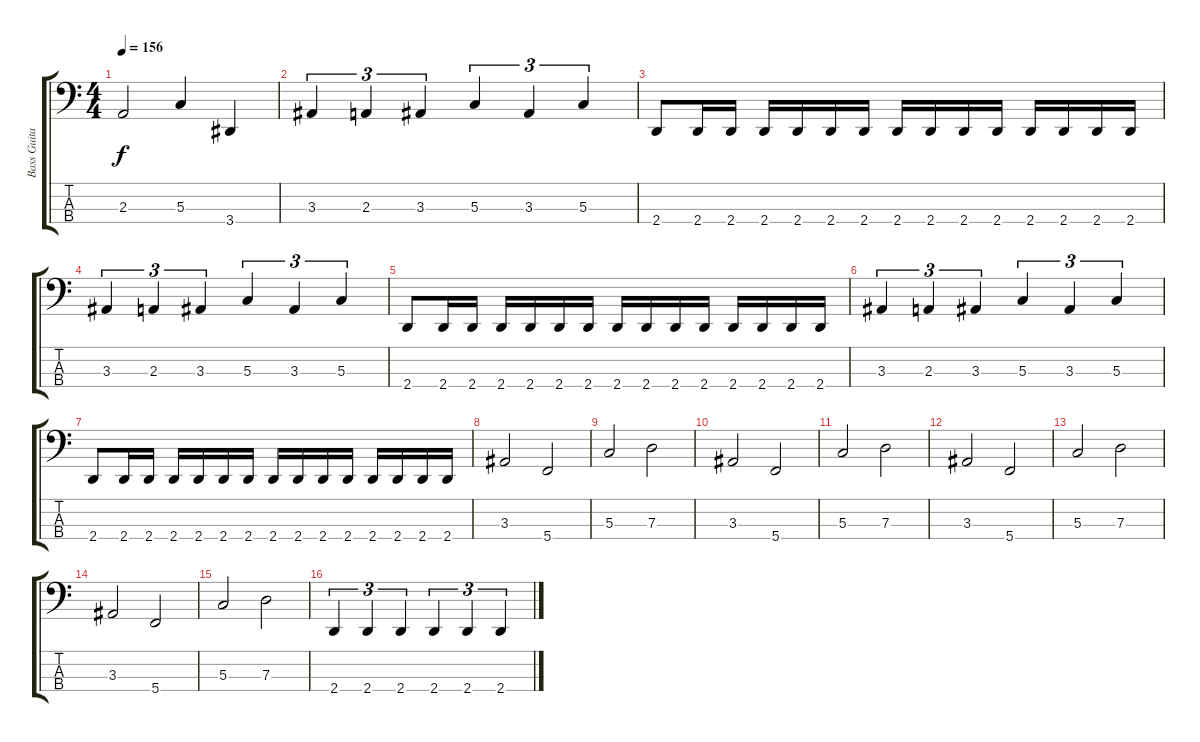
\track ("Bass Guitar" "Bass Guita") {instrument electricbassfinger}
\staff {score tabs}
\tuning (F2 C2 G1 C1) {hide}
\ts (4 4)
\tempo 156
\clef f4
\ks c
2.3.2{dy f} 5.3.4 3.4.4 |
3.3.4{tu (3 2)} 2.3.4{tu (3 2)} 3.3.4{tu (3 2)} 5.3.4{tu (3 2)} 3.3.4{tu (3 2)} 5.3.4{tu (3 2)} |
2.4.8 2.4.16 2.4.16 2.4.16 2.4.16 2.4.16 2.4.16 2.4.16 2.4.16 2.4.16 2.4.16 2.4.16 2.4.16 2.4.16 2.4.16 |
3.3.4{tu (3 2)} 2.3.4{tu (3 2)} 3.3.4{tu (3 2)} 5.3.4{tu (3 2)} 3.3.4{tu (3 2)} 5.3.4{tu (3 2)} |
2.4.8 2.4.16 2.4.16 2.4.16 2.4.16 2.4.16 2.4.16 2.4.16 2.4.16 2.4.16 2.4.16 2.4.16 2.4.16 2.4.16 2.4.16 |
3.3.4{tu (3 2)} 2.3.4{tu (3 2)} 3.3.4{tu (3 2)} 5.3.4{tu (3 2)} 3.3.4{tu (3 2)} 5.3.4{tu (3 2)} |
2.4.8 2.4.16 2.4.16 2.4.16 2.4.16 2.4.16 2.4.16 2.4.16 2.4.16 2.4.16 2.4.16 2.4.16 2.4.16 2.4.16 2.4.16 |
3.3.2 5.4.2 |
5.3.2 7.3.2 |
3.3.2 5.4.2 |
5.3.2 7.3.2 |
3.3.2 5.4.2 |
5.3.2 7.3.2 |
3.3.2 5.4.2 |
5.3.2 7.3.2 |
2.4.4{tu (3 2)} 2.4.4{tu (3 2)} 2.4.4{tu (3 2)} 2.4.4{tu (3 2)} 2.4.4{tu (3 2)} 2.4.4{tu (3 2)}
